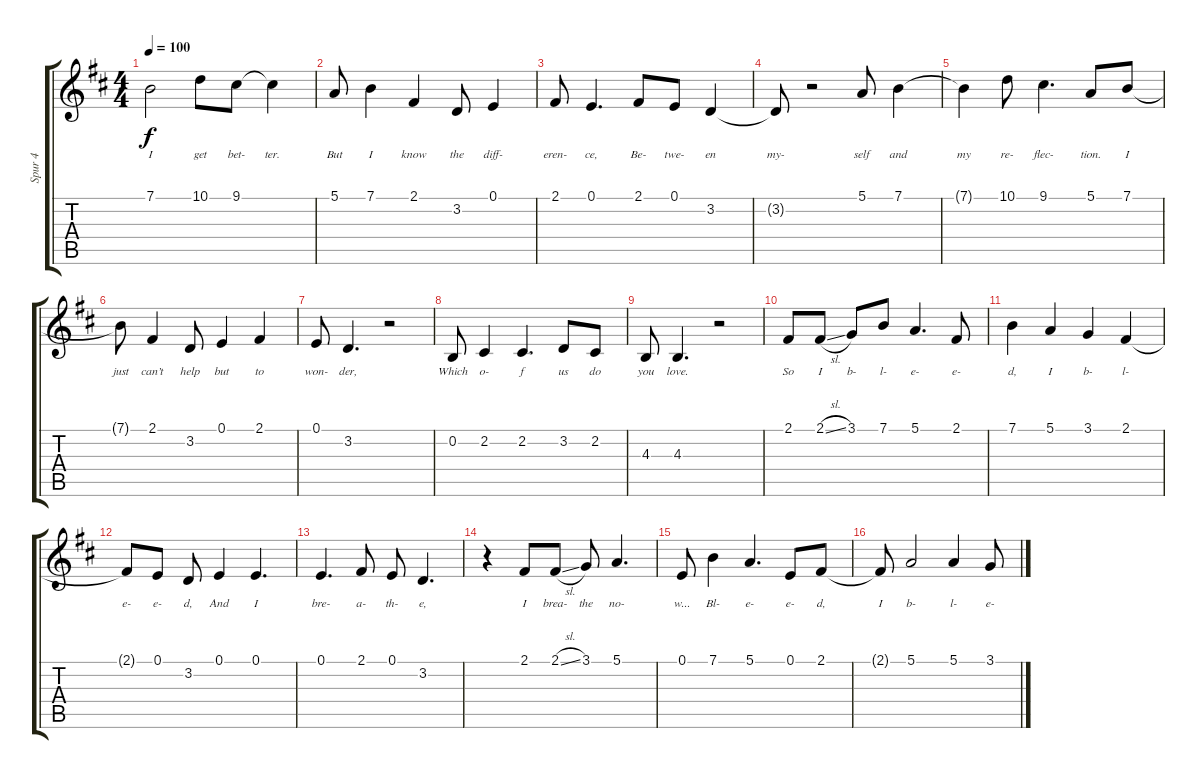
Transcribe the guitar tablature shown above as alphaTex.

\track ("Spur 4" "Spur 4") {instrument oboe}
\staff {score tabs}
\tuning (E4 B3 G3 D3 A2 E2) {hide}
\ts (4 4)
\tempo 100
\clef g2
\ks d
7.1.2{lyrics (0 "I") lyrics (1 "") lyrics (2 "") lyrics (3 "") lyrics (4 "") dy f} 10.1.8{lyrics (0 "get") lyrics (1 "") lyrics (2 "") lyrics (3 "") lyrics (4 "")} 9.1.8{lyrics (0 "bet-") lyrics (1 "") lyrics (2 "") lyrics (3 "") lyrics (4 "")} 9.1{t}.4{lyrics (0 "ter.") lyrics (1 "") lyrics (2 "") lyrics (3 "") lyrics (4 "")} |
5.1.8{lyrics (0 "But") lyrics (1 "") lyrics (2 "") lyrics (3 "") lyrics (4 "")} 7.1.4{lyrics (0 "I") lyrics (1 "") lyrics (2 "") lyrics (3 "") lyrics (4 "")} 2.1.4{lyrics (0 "know") lyrics (1 "") lyrics (2 "") lyrics (3 "") lyrics (4 "")} 3.2.8{lyrics (0 "the") lyrics (1 "") lyrics (2 "") lyrics (3 "") lyrics (4 "")} 0.1.4{lyrics (0 "diff-") lyrics (1 "") lyrics (2 "") lyrics (3 "") lyrics (4 "")} |
2.1.8{lyrics (0 "eren-") lyrics (1 "") lyrics (2 "") lyrics (3 "") lyrics (4 "")} 0.1.4{d lyrics (0 "ce,") lyrics (1 "") lyrics (2 "") lyrics (3 "") lyrics (4 "")} 2.1.8{lyrics (0 "Be-") lyrics (1 "") lyrics (2 "") lyrics (3 "") lyrics (4 "")} 0.1.8{lyrics (0 "twe-") lyrics (1 "") lyrics (2 "") lyrics (3 "") lyrics (4 "")} 3.2.4{lyrics (0 "en") lyrics (1 "") lyrics (2 "") lyrics (3 "") lyrics (4 "")} |
3.2{t}.8{lyrics (0 "my-") lyrics (1 "") lyrics (2 "") lyrics (3 "") lyrics (4 "")} r.2 5.1.8{lyrics (0 "self") lyrics (1 "") lyrics (2 "") lyrics (3 "") lyrics (4 "")} 7.1.4{lyrics (0 "and") lyrics (1 "") lyrics (2 "") lyrics (3 "") lyrics (4 "")} |
7.1{t}.4{lyrics (0 "my") lyrics (1 "") lyrics (2 "") lyrics (3 "") lyrics (4 "")} 10.1.8{lyrics (0 "re-") lyrics (1 "") lyrics (2 "") lyrics (3 "") lyrics (4 "")} 9.1.4{d lyrics (0 "flec-") lyrics (1 "") lyrics (2 "") lyrics (3 "") lyrics (4 "")} 5.1.8{lyrics (0 "tion.") lyrics (1 "") lyrics (2 "") lyrics (3 "") lyrics (4 "")} 7.1.8{lyrics (0 "I") lyrics (1 "") lyrics (2 "") lyrics (3 "") lyrics (4 "")} |
7.1{t}.8{lyrics (0 "just") lyrics (1 "") lyrics (2 "") lyrics (3 "") lyrics (4 "")} 2.1.4{lyrics (0 "can’t") lyrics (1 "") lyrics (2 "") lyrics (3 "") lyrics (4 "")} 3.2.8{lyrics (0 "help") lyrics (1 "") lyrics (2 "") lyrics (3 "") lyrics (4 "")} 0.1.4{lyrics (0 "but") lyrics (1 "") lyrics (2 "") lyrics (3 "") lyrics (4 "")} 2.1.4{lyrics (0 "to") lyrics (1 "") lyrics (2 "") lyrics (3 "") lyrics (4 "")} |
0.1.8{lyrics (0 "won-") lyrics (1 "") lyrics (2 "") lyrics (3 "") lyrics (4 "")} 3.2.4{d lyrics (0 "der,") lyrics (1 "") lyrics (2 "") lyrics (3 "") lyrics (4 "")} r.2 |
0.2.8{lyrics (0 "Which") lyrics (1 "") lyrics (2 "") lyrics (3 "") lyrics (4 "")} 2.2.4{lyrics (0 "o-") lyrics (1 "") lyrics (2 "") lyrics (3 "") lyrics (4 "")} 2.2.4{d lyrics (0 "f") lyrics (1 "") lyrics (2 "") lyrics (3 "") lyrics (4 "")} 3.2.8{lyrics (0 "us") lyrics (1 "") lyrics (2 "") lyrics (3 "") lyrics (4 "")} 2.2.8{lyrics (0 "do") lyrics (1 "") lyrics (2 "") lyrics (3 "") lyrics (4 "")} |
4.3.8{lyrics (0 "you") lyrics (1 "") lyrics (2 "") lyrics (3 "") lyrics (4 "")} 4.3.4{d lyrics (0 "love.") lyrics (1 "") lyrics (2 "") lyrics (3 "") lyrics (4 "")} r.2 |
2.1.8{lyrics (0 "So") lyrics (1 "") lyrics (2 "") lyrics (3 "") lyrics (4 "")} 2.1{sl}.8{lyrics (0 "I") lyrics (1 "") lyrics (2 "") lyrics (3 "") lyrics (4 "")} 3.1.8{lyrics (0 "b-") lyrics (1 "") lyrics (2 "") lyrics (3 "") lyrics (4 "")} 7.1.8{lyrics (0 "l-") lyrics (1 "") lyrics (2 "") lyrics (3 "") lyrics (4 "")} 5.1.4{d lyrics (0 "e-") lyrics (1 "") lyrics (2 "") lyrics (3 "") lyrics (4 "")} 2.1.8{lyrics (0 "e-") lyrics (1 "") lyrics (2 "") lyrics (3 "") lyrics (4 "")} |
7.1.4{lyrics (0 "d,") lyrics (1 "") lyrics (2 "") lyrics (3 "") lyrics (4 "")} 5.1.4{lyrics (0 "I") lyrics (1 "") lyrics (2 "") lyrics (3 "") lyrics (4 "")} 3.1.4{lyrics (0 "b-") lyrics (1 "") lyrics (2 "") lyrics (3 "") lyrics (4 "")} 2.1.4{lyrics (0 "l-") lyrics (1 "") lyrics (2 "") lyrics (3 "") lyrics (4 "")} |
2.1{t}.8{lyrics (0 "e-") lyrics (1 "") lyrics (2 "") lyrics (3 "") lyrics (4 "")} 0.1.8{lyrics (0 "e-") lyrics (1 "") lyrics (2 "") lyrics (3 "") lyrics (4 "")} 3.2.8{lyrics (0 "d,") lyrics (1 "") lyrics (2 "") lyrics (3 "") lyrics (4 "")} 0.1.4{lyrics (0 "And") lyrics (1 "") lyrics (2 "") lyrics (3 "") lyrics (4 "")} 0.1.4{d lyrics (0 "I") lyrics (1 "") lyrics (2 "") lyrics (3 "") lyrics (4 "")} |
0.1.4{d lyrics (0 "bre-") lyrics (1 "") lyrics (2 "") lyrics (3 "") lyrics (4 "")} 2.1.8{lyrics (0 "a-") lyrics (1 "") lyrics (2 "") lyrics (3 "") lyrics (4 "")} 0.1.8{lyrics (0 "th-") lyrics (1 "") lyrics (2 "") lyrics (3 "") lyrics (4 "")} 3.2.4{d lyrics (0 "e,") lyrics (1 "") lyrics (2 "") lyrics (3 "") lyrics (4 "")} |
r.4 2.1.8{lyrics (0 "I") lyrics (1 "") lyrics (2 "") lyrics (3 "") lyrics (4 "")} 2.1{sl}.8{lyrics (0 "brea-") lyrics (1 "") lyrics (2 "") lyrics (3 "") lyrics (4 "")} 3.1.8{lyrics (0 "the") lyrics (1 "") lyrics (2 "") lyrics (3 "") lyrics (4 "")} 5.1.4{d lyrics (0 "no-") lyrics (1 "") lyrics (2 "") lyrics (3 "") lyrics (4 "")} |
0.1.8{lyrics (0 "w...") lyrics (1 "") lyrics (2 "") lyrics (3 "") lyrics (4 "")} 7.1.4{lyrics (0 "Bl-") lyrics (1 "") lyrics (2 "") lyrics (3 "") lyrics (4 "")} 5.1.4{d lyrics (0 "e-") lyrics (1 "") lyrics (2 "") lyrics (3 "") lyrics (4 "")} 0.1.8{lyrics (0 "e-") lyrics (1 "") lyrics (2 "") lyrics (3 "") lyrics (4 "")} 2.1.8{lyrics (0 "d,") lyrics (1 "") lyrics (2 "") lyrics (3 "") lyrics (4 "")} |
2.1{t}.8{lyrics (0 "I") lyrics (1 "") lyrics (2 "") lyrics (3 "") lyrics (4 "")} 5.1.2{lyrics (0 "b-") lyrics (1 "") lyrics (2 "") lyrics (3 "") lyrics (4 "")} 5.1.4{lyrics (0 "l-") lyrics (1 "") lyrics (2 "") lyrics (3 "") lyrics (4 "")} 3.1.8{lyrics (0 "e-") lyrics (1 "") lyrics (2 "") lyrics (3 "") lyrics (4 "")}
